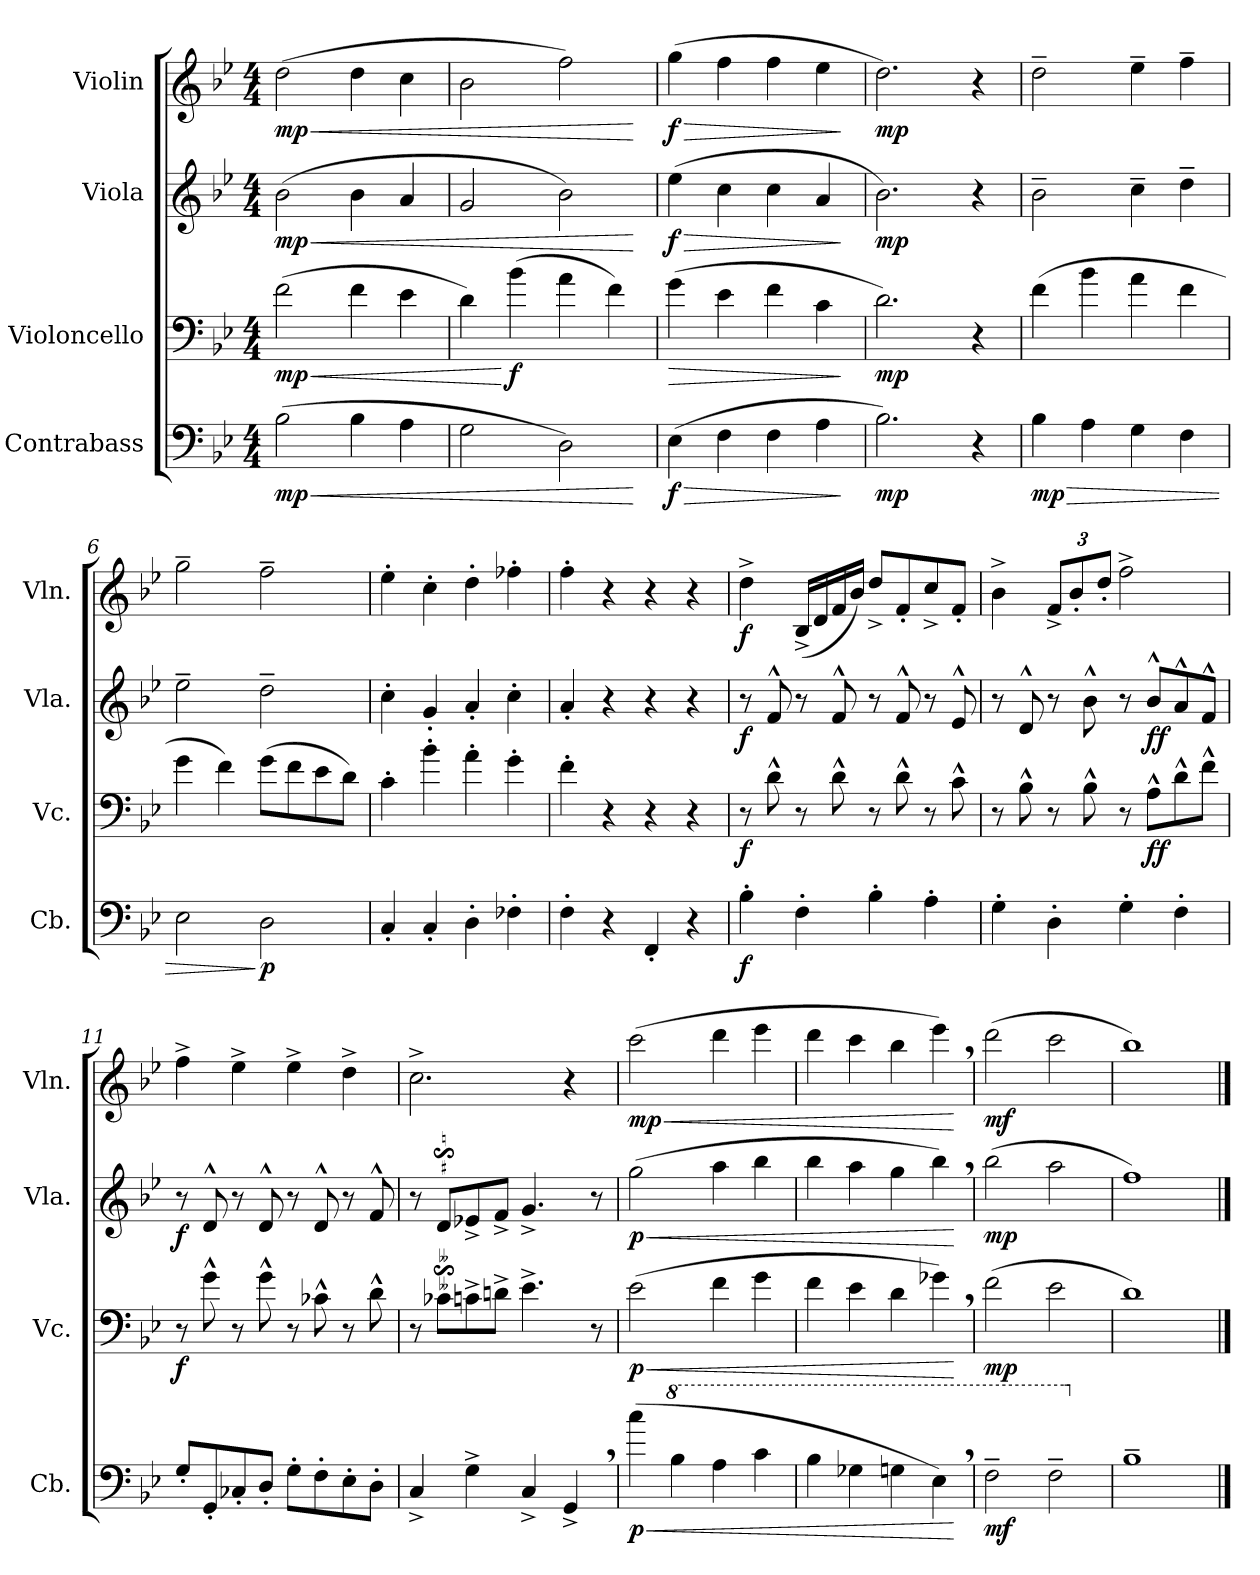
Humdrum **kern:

**kern	**dynam	**kern	**dynam	**kern	**dynam	**kern	**dynam
*part4	*part4	*part3	*part3	*part2	*part2	*part1	*part1
*staff4	*staff4	*staff3	*staff3	*staff2	*staff2	*staff1	*staff1
*I"Contrabass	*	*I"Violoncello	*	*I"Viola	*	*I"Violin	*
*I'Cb.	*	*I'Vc.	*	*I'Vla.	*	*I'Vln.	*
*clefF4	*	*clefF4	*	*clefG2	*	*clefG2	*
*ITrd7c12	*	*	*	*	*	*	*
*k[b-e-]	*	*k[b-e-]	*	*k[b-e-]	*	*k[b-e-]	*
*M4/4	*	*M4/4	*	*M4/4	*	*M4/4	*
*MM100	*	*MM100	*	*MM100	*	*MM100	*
=1	=1	=1	=1	=1	=1	=1	=1
!	!LO:HP:b	!	!LO:HP:b	!	!LO:HP:b	!	!LO:HP:b
!	!LO:DY:n=1:b	!	!LO:DY:n=1:b	!	!LO:DY:n=1:b	!	!LO:DY:n=1:b
(2BB-\	< mp	(2f\	< mp	(2b-\	< mp	(2dd\	< mp
4BB-\	.	4f\	.	4b-\	.	4dd\	.
4AA\	.	4e-\	.	4a/	.	4cc\	.
=2	=2	=2	=2	=2	=2	=2	=2
2GG\	.	4d\)	.	2g/	.	2b-\	.
!	!	!	!LO:DY:n=1:b	!	!	!	!
.	.	(4b-\	[ f	.	.	.	.
2DD\)	.	4a\	.	2b-\)	.	2ff\)	.
.	.	4f\)	.	.	.	.	.
.	[	.	.	.	[	.	[
=3	=3	=3	=3	=3	=3	=3	=3
!	!LO:HP:b	!	!LO:HP:b	!	!LO:HP:b	!	!LO:HP:b
!	!LO:DY:n=1:b	!	!	!	!LO:DY:n=1:b	!	!LO:DY:n=1:b
(4EE-\	> f	(4g\	>	(4ee-\	> f	(4gg\	> f
4FF\	.	4e-\	.	4cc\	.	4ff\	.
4FF\	.	4f\	.	4cc\	.	4ff\	.
4AA\	.	4c\	.	4a/	.	4ee-\	.
.	]	.	]	.	]	.	]
=4	=4	=4	=4	=4	=4	=4	=4
!	!LO:DY:b	!	!LO:DY:b	!	!LO:DY:b	!	!LO:DY:b
2.BB-\)	mp	2.d\)	mp	2.b-\)	mp	2.dd\)	mp
4r	.	4r	.	4r	.	4r	.
=5	=5	=5	=5	=5	=5	=5	=5
!	!LO:HP:b	!	!	!	!	!	!
!	!LO:DY:n=1:b	!	!	!	!	!	!
4BB-\	> mp	(4f\	.	2b-~\	.	2dd~\	.
4AA\	.	4b-\	.	.	.	.	.
4GG\	.	4a\	.	4cc~\	.	4ee-~\	.
4FF\	.	4f\	.	4dd~\	.	4ff~\	.
=6	=6	=6	=6	=6	=6	=6	=6
2EE-\	.	4g\	.	2ee-~\	.	2gg~\	.
.	.	4f\)	.	.	.	.	.
!	!LO:DY:n=1:b	!	!	!	!	!	!
2DD\	] p	(8g\L	.	2dd~\	.	2ff~\	.
.	.	8f\	.	.	.	.	.
.	.	8e-\	.	.	.	.	.
.	.	8d\J)	.	.	.	.	.
=7	=7	=7	=7	=7	=7	=7	=7
4CC'/	.	4c'\	.	4cc'\	.	4ee-'\	.
4CC'/	.	4b-'\	.	4g'/	.	4cc'\	.
4DD'\	.	4a'\	.	4a'/	.	4dd'\	.
4FF-X'\	.	4g'\	.	4cc'\	.	4ff-X'\	.
=8	=8	=8	=8	=8	=8	=8	=8
*	*	*	*	*	*	*MM80	*
4FF'\	.	4f'\	.	4a'/	.	4ff'\	.
4r	.	4r	.	4r	.	4r	.
4FFF'/	.	4r	.	4r	.	4r	.
4r	.	4r	.	4r	.	4r	.
=9	=9	=9	=9	=9	=9	=9	=9
*	*	*	*	*	*	*MM130	*
!	!LO:DY:b	!	!LO:DY:b	!	!LO:DY:b	!	!LO:DY:b
4BB-'\	f	8r	f	8r	f	4dd^\	f
.	.	8d^^\	.	8f^^/	.	.	.
4FF'\	.	8r	.	8r	.	(16B-^/LL	.
.	.	.	.	.	.	16d/	.
.	.	8d^^\	.	8f^^/	.	16f/	.
.	.	.	.	.	.	16b-/JJ)	.
4BB-'\	.	8r	.	8r	.	8dd^/L	.
.	.	8d^^\	.	8f^^/	.	8f'/	.
4AA'\	.	8r	.	8r	.	8cc^/	.
.	.	8c^^\	.	8e-^^/	.	8f'/J	.
=10	=10	=10	=10	=10	=10	=10	=10
4GG'\	.	8r	.	8r	.	4b-^\	.
.	.	8B-^^\	.	8d^^/	.	.	.
*	*	*	*	*	*	*Xbrackettup	*
4DD'\	.	8r	.	8r	.	12f^/L	.
.	.	.	.	.	.	12b-'/	.
.	.	8B-^^\	.	8b-^^\	.	.	.
.	.	.	.	.	.	12dd'/J	.
4GG'\	.	8r	.	8r	.	2ff^\	.
!	!	!	!LO:DY:b	!	!LO:DY:b	!	!
.	.	8A^^\L	ff	8b-^^/L	ff	.	.
4FF'\	.	8d^^\	.	8a^^/	.	.	.
.	.	8f^^\J	.	8f^^/J	.	.	.
=11	=11	=11	=11	=11	=11	=11	=11
!	!	!	!LO:DY:b	!	!LO:DY:b	!	!
8GG'/L	.	8r	f	8r	f	4ff^\	.
8GGG'/	.	8g^^\	.	8d^^/	.	.	.
8CC-X'/	.	8r	.	8r	.	4ee-^\	.
8DD'/J	.	8g^^\	.	8d^^/	.	.	.
8GG'\L	.	8r	.	8r	.	4ee-^\	.
8FF'\	.	8c-X^^\	.	8d^^/	.	.	.
8EE-'\	.	8r	.	8r	.	4dd^\	.
8DD'\J	.	8d^^\	.	8f^^/	.	.	.
=12	=12	=12	=12	=12	=12	=12	=12
4CC^/	.	8r	.	8r	.	2.cc^\	.
.	.	8c-Xs$Ss\L	.	8ds$sS/L	.	.	.
4GG^\	.	8cn^\	.	8e-^/	.	.	.
.	.	8d^\J	.	8f^/J	.	.	.
4CC^/	.	4.e-^\	.	4.g^/	.	.	.
4GGG^,/	.	.	.	.	.	4r	.
.	.	8r	.	8r	.	.	.
=13	=13	=13	=13	=13	=13	=13	=13
*	*	*	*	*	*	*MM100	*
!	!LO:HP:b	!	!LO:HP:b	!	!LO:HP:b	!	!LO:HP:b
!	!LO:DY:n=1:b	!	!LO:DY:n=1:b	!	!LO:DY:n=1:b	!	!LO:DY:n=1:b
(4c\	< p	(2e-\	< p	(2gg\	< p	(2ccc\	< mp
*8va	*	*	*	*	*	*	*
4B-\	.	.	.	.	.	.	.
4A\	.	4f\	.	4aa\	.	4ddd\	.
4c\	.	4g\	.	4bb-\	.	4eee-\	.
=14	=14	=14	=14	=14	=14	=14	=14
4B-\	.	4f\	.	4bb-\	.	4ddd\	.
4G-X\	.	4e-\	.	4aa\	.	4ccc\	.
4Gn\	.	4d\	.	4gg\	.	4bb-\	.
4E-,\)	.	4g-X,\)	.	4bb-,\)	.	4eee-,\)	.
.	[	.	[	.	[	.	[
=15	=15	=15	=15	=15	=15	=15	=15
!	!LO:DY:b	!	!LO:DY:b	!	!LO:DY:b	!	!LO:DY:b
2F~\	mf	(2f\	mp	(2bb-\	mp	(2ddd\	mf
2F~\	.	2e-\	.	2aa\	.	2ccc\	.
=16	=16	=16	=16	=16	=16	=16	=16
*X8va	*	*	*	*	*	*	*
1BB-~	.	1d)	.	1ff)	.	1bb-)	.
==	==	==	==	==	==	==	==
*-	*-	*-	*-	*-	*-	*-	*-
